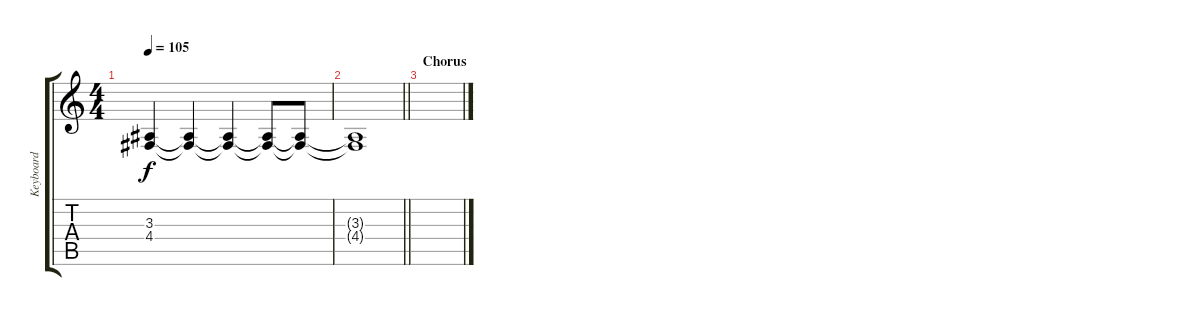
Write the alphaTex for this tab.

\track ("Keyboard " "Keyboard ") {instrument lead1square}
\staff {score tabs}
\tuning (E4 B3 G3 D3 A2 E2) {hide}
\ts (4 4)
\tempo 105
\clef g2
\ks c
(3.3 4.4).4{dy f instrument electricpiano1} (3.3{t} 4.4{t}).4 (3.3{t} 4.4{t}).4 (3.3{t} 4.4{t}).8 (3.3{t} 4.4{t}).8 |
\barLineRight lightlight
(3.3{t} 4.4{t}).1 |
\section ("" "Chorus")
